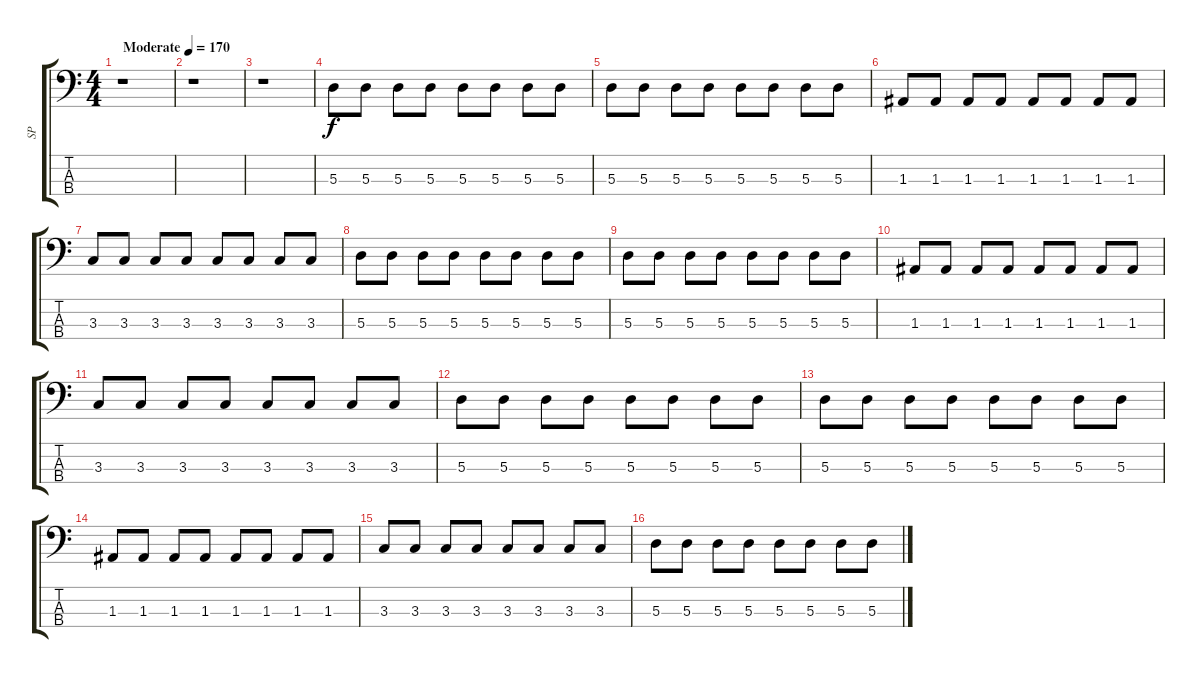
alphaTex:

\track ("SP" "SP") {instrument electricbassfinger}
\staff {score tabs}
\tuning (G2 D2 A1 E1) {hide}
\ts (4 4)
\tempo (170 "Moderate")
\clef f4
\ks c
r.1{dy f instrument electricbassfinger} |
r.1 |
r.1 |
5.3.8 5.3.8 5.3.8 5.3.8 5.3.8 5.3.8 5.3.8 5.3.8 |
5.3.8 5.3.8 5.3.8 5.3.8 5.3.8 5.3.8 5.3.8 5.3.8 |
1.3.8 1.3.8 1.3.8 1.3.8 1.3.8 1.3.8 1.3.8 1.3.8 |
3.3.8 3.3.8 3.3.8 3.3.8 3.3.8 3.3.8 3.3.8 3.3.8 |
5.3.8 5.3.8 5.3.8 5.3.8 5.3.8 5.3.8 5.3.8 5.3.8 |
5.3.8 5.3.8 5.3.8 5.3.8 5.3.8 5.3.8 5.3.8 5.3.8 |
1.3.8 1.3.8 1.3.8 1.3.8 1.3.8 1.3.8 1.3.8 1.3.8 |
3.3.8 3.3.8 3.3.8 3.3.8 3.3.8 3.3.8 3.3.8 3.3.8 |
5.3.8 5.3.8 5.3.8 5.3.8 5.3.8 5.3.8 5.3.8 5.3.8 |
5.3.8 5.3.8 5.3.8 5.3.8 5.3.8 5.3.8 5.3.8 5.3.8 |
1.3.8 1.3.8 1.3.8 1.3.8 1.3.8 1.3.8 1.3.8 1.3.8 |
3.3.8 3.3.8 3.3.8 3.3.8 3.3.8 3.3.8 3.3.8 3.3.8 |
5.3.8 5.3.8 5.3.8 5.3.8 5.3.8 5.3.8 5.3.8 5.3.8
